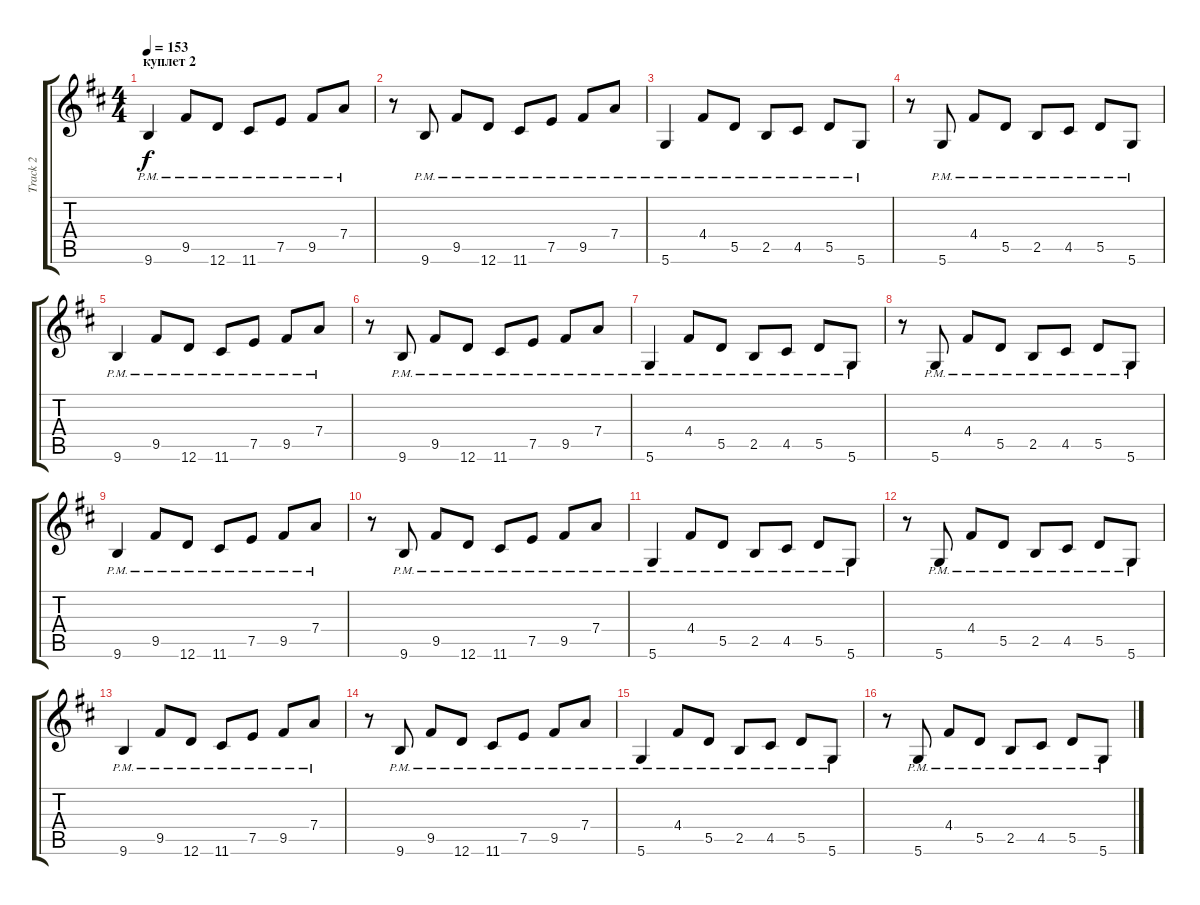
\track ("Track 2" "Track 2") {instrument overdrivenguitar}
\staff {score tabs}
\tuning (E4 B3 G3 D3 A2 D2) {hide}
\ts (4 4)
\section ("" "куплет 2")
\tempo 153
\clef g2
\ks bminor
9.6{pm}.4{dy f} 9.5{pm}.8 12.6{pm}.8 11.6{pm}.8 7.5{pm}.8 9.5{pm}.8 7.4{pm}.8 |
r.8 9.6{pm}.8 9.5{pm}.8 12.6{pm}.8 11.6{pm}.8 7.5{pm}.8 9.5{pm}.8 7.4{pm}.8 |
5.6{pm}.4 4.4{pm}.8 5.5{pm}.8 2.5{pm}.8 4.5{pm}.8 5.5{pm}.8 5.6{pm}.8 |
r.8 5.6{pm}.8 4.4{pm}.8 5.5{pm}.8 2.5{pm}.8 4.5{pm}.8 5.5{pm}.8 5.6{pm}.8 |
9.6{pm}.4 9.5{pm}.8 12.6{pm}.8 11.6{pm}.8 7.5{pm}.8 9.5{pm}.8 7.4{pm}.8 |
r.8 9.6{pm}.8 9.5{pm}.8 12.6{pm}.8 11.6{pm}.8 7.5{pm}.8 9.5{pm}.8 7.4{pm}.8 |
5.6{pm}.4 4.4{pm}.8 5.5{pm}.8 2.5{pm}.8 4.5{pm}.8 5.5{pm}.8 5.6{pm}.8 |
r.8 5.6{pm}.8 4.4{pm}.8 5.5{pm}.8 2.5{pm}.8 4.5{pm}.8 5.5{pm}.8 5.6{pm}.8 |
9.6{pm}.4 9.5{pm}.8 12.6{pm}.8 11.6{pm}.8 7.5{pm}.8 9.5{pm}.8 7.4{pm}.8 |
r.8 9.6{pm}.8 9.5{pm}.8 12.6{pm}.8 11.6{pm}.8 7.5{pm}.8 9.5{pm}.8 7.4{pm}.8 |
5.6{pm}.4 4.4{pm}.8 5.5{pm}.8 2.5{pm}.8 4.5{pm}.8 5.5{pm}.8 5.6{pm}.8 |
r.8 5.6{pm}.8 4.4{pm}.8 5.5{pm}.8 2.5{pm}.8 4.5{pm}.8 5.5{pm}.8 5.6{pm}.8 |
9.6{pm}.4 9.5{pm}.8 12.6{pm}.8 11.6{pm}.8 7.5{pm}.8 9.5{pm}.8 7.4{pm}.8 |
r.8 9.6{pm}.8 9.5{pm}.8 12.6{pm}.8 11.6{pm}.8 7.5{pm}.8 9.5{pm}.8 7.4{pm}.8 |
5.6{pm}.4 4.4{pm}.8 5.5{pm}.8 2.5{pm}.8 4.5{pm}.8 5.5{pm}.8 5.6{pm}.8 |
r.8 5.6{pm}.8 4.4{pm}.8 5.5{pm}.8 2.5{pm}.8 4.5{pm}.8 5.5{pm}.8 5.6{pm}.8
